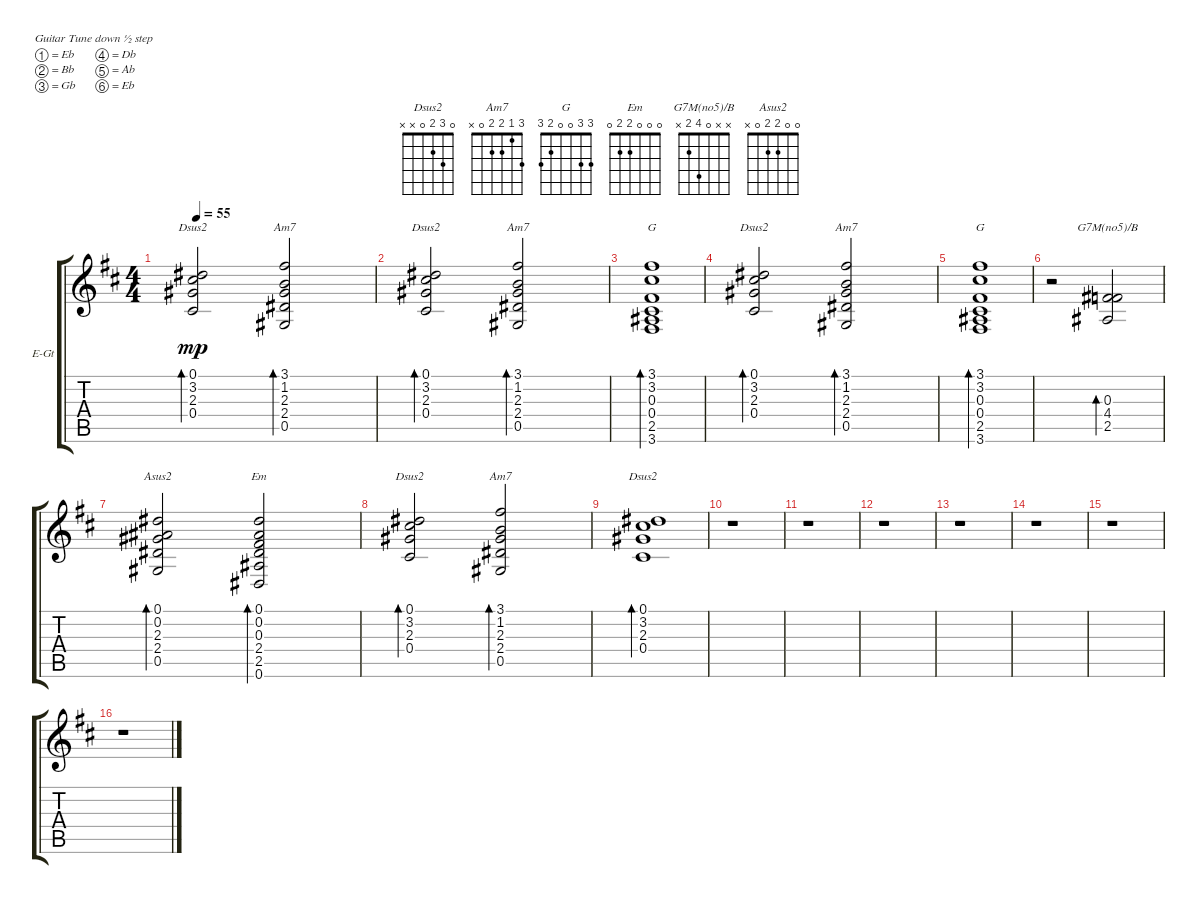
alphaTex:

\defaultSystemsLayout 4
\bracketExtendMode groupsimilarinstruments
\firstSystemTrackNameOrientation horizontal
\otherSystemsTrackNameOrientation horizontal
\track ("Electric Guitar" "E-Gt") {instrument electricguitarclean}
\staff {score tabs}
\tuning (Eb4 Bb3 Gb3 Db3 Ab2 Eb2)
\chord ("Dsus2" 0 3 2 0 x x)
\chord ("Am7" 3 1 2 2 0 x)
\chord ("G" 3 3 0 0 2 3)
\chord ("Em" 0 0 0 2 2 0)
\chord ("G7M(no5)/B" x x 0 4 2 x)
\chord ("Asus2" 0 0 2 2 0 x)
\ts (4 4)
\tempo 55
\clef g2
\ks d
(0.4 2.3 3.2 0.1).2{bd 349 ch "Dsus2" dy mp} (0.5 2.4 2.3 1.2 3.1).2{bd 349 ch "Am7"} |
(0.4 2.3 3.2 0.1).2{bd 349 ch "Dsus2"} (0.5 2.4 2.3 1.2 3.1).2{bd 349 ch "Am7"} |
(3.6 2.5 0.4 0.3 3.2 3.1).1{bd 349 ch "G"} |
(0.4 2.3 3.2 0.1).2{bd 349 ch "Dsus2"} (0.5 2.4 2.3 1.2 3.1).2{bd 349 ch "Am7"} |
(3.6 2.5 0.4 0.3 3.2 3.1).1{bd 349 ch "G"} |
r.2 (2.5 4.4 0.3).2{bd 349 ch "G7M(no5)/B"} |
(0.5 2.4 2.3 0.2 0.1).2{bd 349 ch "Asus2"} (0.6 2.5 2.4 0.3 0.2 0.1).2{bd 349 ch "Em"} |
(0.4 2.3 3.2 0.1).2{bd 349 ch "Dsus2"} (0.5 2.4 2.3 1.2 3.1).2{bd 349 ch "Am7"} |
(0.4 2.3 3.2 0.1).1{bd 349 ch "Dsus2"} |
r.1 |
r.1 |
r.1 |
r.1 |
r.1 |
r.1 |
r.1
